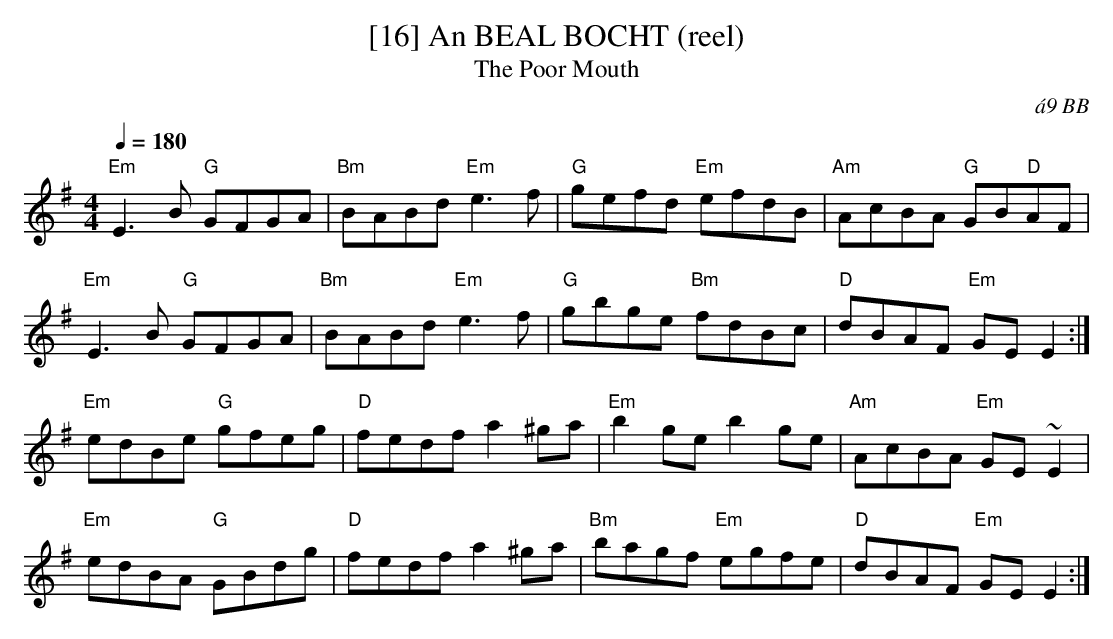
X:1
T:[16] An BEAL BOCHT (reel)
T:The Poor Mouth
C:\'a9 BB
Q:1/4=180
M:4/4
L:1/8
K:Em
"Em"E3 B "G"GFGA|"Bm"BABd "Em"e3f|"G"gefd "Em"efdB|"Am"AcBA "G"GB"D"AF|
"Em"E3 B "G"GFGA|"Bm"BABd "Em"e3f|"G"gbge "Bm"fdBc|"D"dBAF "Em"GE E2 :|
"Em"edBe "G"gfeg|"D"fedf a2^ga|"Em"b2ge b2ge|"Am"AcBA "Em"GE ~E2|
"Em"edBA "G"GBdg|"D"fedf a2^ga|"Bm"bagf "Em"egfe|"D"dBAF "Em"GE E2 :|
